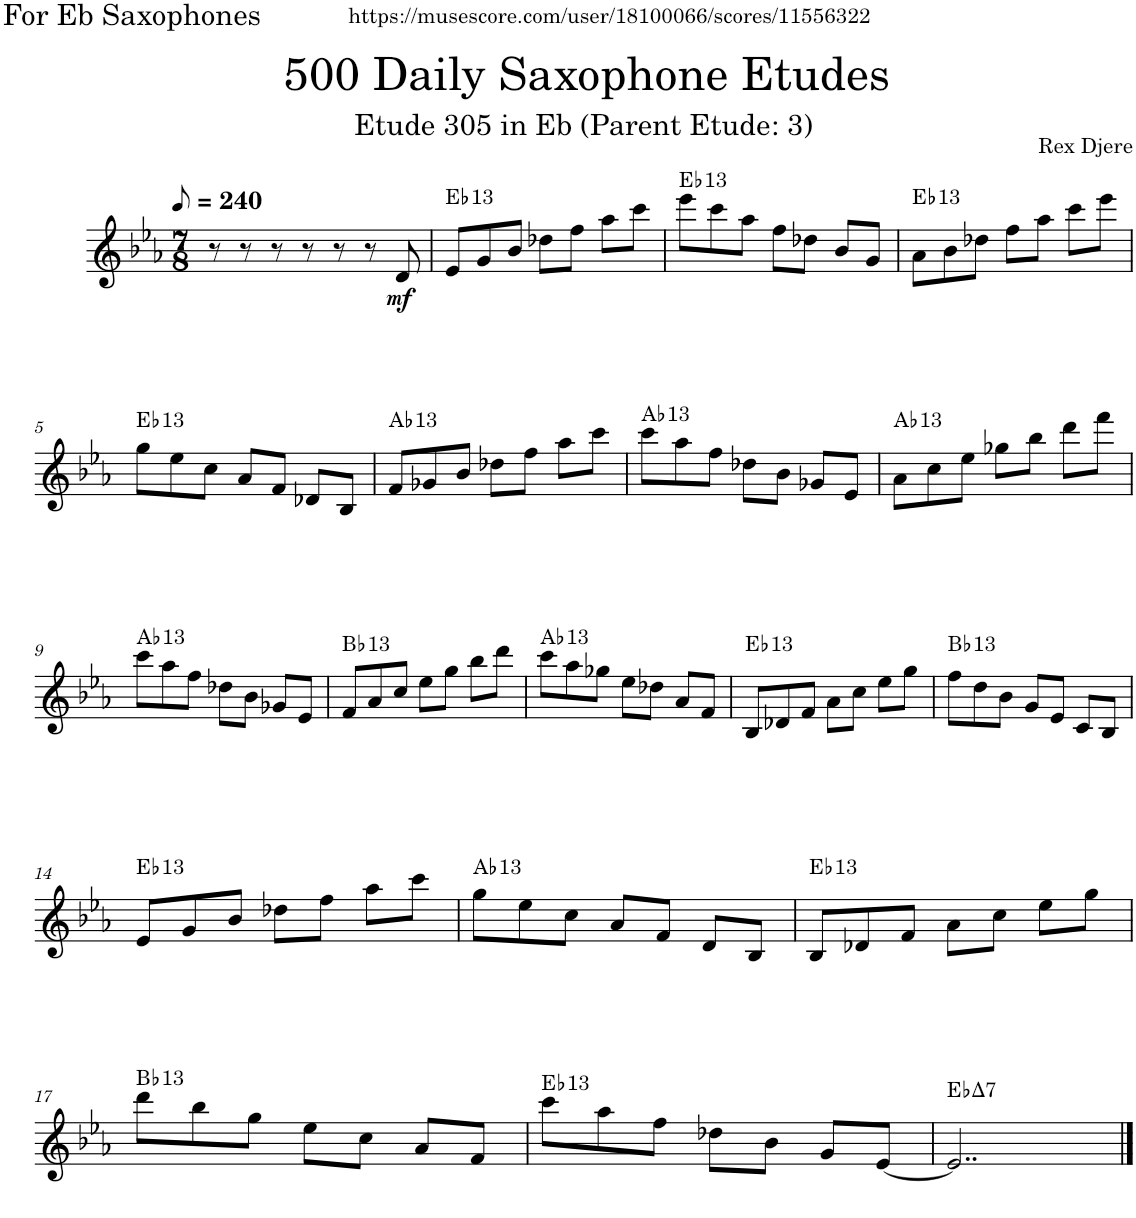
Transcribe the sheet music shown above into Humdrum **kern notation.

**kern	**dynam	**harte
*part1	*part1	*part1
*staff1	*staff1	*
*I"Alto Saxophone	*	*
*I'A. Sax.	*	*
*clefG2	*	*
*Trd5c9	*	*
*k[b-e-a-]	*	*
*M7/8	*	*
*MM120	*	*
=1	=1	=1
8r	.	.
8r	.	.
8r	.	.
8r	.	.
8r	.	.
8r	.	.
!	!LO:DY:b	!
8d/	mf	.
=2	=2	=2
!	!	!LO:H:kt=13
8e-/L	.	Eb:9(11,13)
8g/	.	.
8b-/J	.	.
8dd-X\L	.	.
8ff\J	.	.
8aa-\L	.	.
8ccc\J	.	.
=3	=3	=3
!	!	!LO:H:kt=13
8eee-\L	.	Eb:9(11,13)
8ccc\	.	.
8aa-\J	.	.
8ff\L	.	.
8dd-X\J	.	.
8b-/L	.	.
8g/J	.	.
=4	=4	=4
!	!	!LO:H:kt=13
8a-\L	.	Eb:9(11,13)
8b-\	.	.
8dd-X\J	.	.
8ff\L	.	.
8aa-\J	.	.
8ccc\L	.	.
8eee-\J	.	.
!!LO:LB:g=z
=5	=5	=5
!	!	!LO:H:kt=13
8gg\L	.	Eb:9(11,13)
8ee-\	.	.
8cc\J	.	.
8a-/L	.	.
8f/J	.	.
8d-X/L	.	.
8B-/J	.	.
=6	=6	=6
!	!	!LO:H:kt=13
8f/L	.	Ab:9(11,13)
8g-X/	.	.
8b-/J	.	.
8dd-X\L	.	.
8ff\J	.	.
8aa-\L	.	.
8ccc\J	.	.
=7	=7	=7
!	!	!LO:H:kt=13
8ccc\L	.	Ab:9(11,13)
8aa-\	.	.
8ff\J	.	.
8dd-X\L	.	.
8b-\J	.	.
8g-X/L	.	.
8e-/J	.	.
=8	=8	=8
!	!	!LO:H:kt=13
8a-\L	.	Ab:9(11,13)
8cc\	.	.
8ee-\J	.	.
8gg-X\L	.	.
8bb-\J	.	.
8ddd\L	.	.
8fff\J	.	.
!!LO:LB:g=z
=9	=9	=9
!	!	!LO:H:kt=13
8ccc\L	.	Ab:9(11,13)
8aa-\	.	.
8ff\J	.	.
8dd-X\L	.	.
8b-\J	.	.
8g-X/L	.	.
8e-/J	.	.
=10	=10	=10
!	!	!LO:H:kt=13
8f/L	.	Bb:9(11,13)
8a-/	.	.
8cc/J	.	.
8ee-\L	.	.
8gg\J	.	.
8bb-\L	.	.
8ddd\J	.	.
=11	=11	=11
!	!	!LO:H:kt=13
8ccc\L	.	Ab:9(11,13)
8aa-\	.	.
8gg-X\J	.	.
8ee-\L	.	.
8dd-X\J	.	.
8a-/L	.	.
8f/J	.	.
=12	=12	=12
!	!	!LO:H:kt=13
8B-/L	.	Eb:9(11,13)
8d-X/	.	.
8f/J	.	.
8a-\L	.	.
8cc\J	.	.
8ee-\L	.	.
8gg\J	.	.
=13	=13	=13
!	!	!LO:H:kt=13
8ff\L	.	Bb:9(11,13)
8dd\	.	.
8b-\J	.	.
8g/L	.	.
8e-/J	.	.
8c/L	.	.
8B-/J	.	.
!!LO:LB:g=z
=14	=14	=14
!	!	!LO:H:kt=13
8e-/L	.	Eb:9(11,13)
8g/	.	.
8b-/J	.	.
8dd-X\L	.	.
8ff\J	.	.
8aa-\L	.	.
8ccc\J	.	.
=15	=15	=15
!	!	!LO:H:kt=13
8gg\L	.	Ab:9(11,13)
8ee-\	.	.
8cc\J	.	.
8a-/L	.	.
8f/J	.	.
8d/L	.	.
8B-/J	.	.
=16	=16	=16
!	!	!LO:H:kt=13
8B-/L	.	Eb:9(11,13)
8d-X/	.	.
8f/J	.	.
8a-\L	.	.
8cc\J	.	.
8ee-\L	.	.
8gg\J	.	.
!!LO:LB:g=z
=17	=17	=17
!	!	!LO:H:kt=13
8ddd\L	.	Bb:9(11,13)
8bb-\	.	.
8gg\J	.	.
8ee-\L	.	.
8cc\J	.	.
8a-/L	.	.
8f/J	.	.
=18	=18	=18
!	!	!LO:H:kt=13
8ccc\L	.	Eb:9(11,13)
8aa-\	.	.
8ff\J	.	.
8dd-X\L	.	.
8b-\J	.	.
8g/L	.	.
[8e-/J	.	.
=19	=19	=19
!	!	!LO:H:kt=7
2..e-/]	.	Eb:maj7
==	==	==
*-	*-	*-
